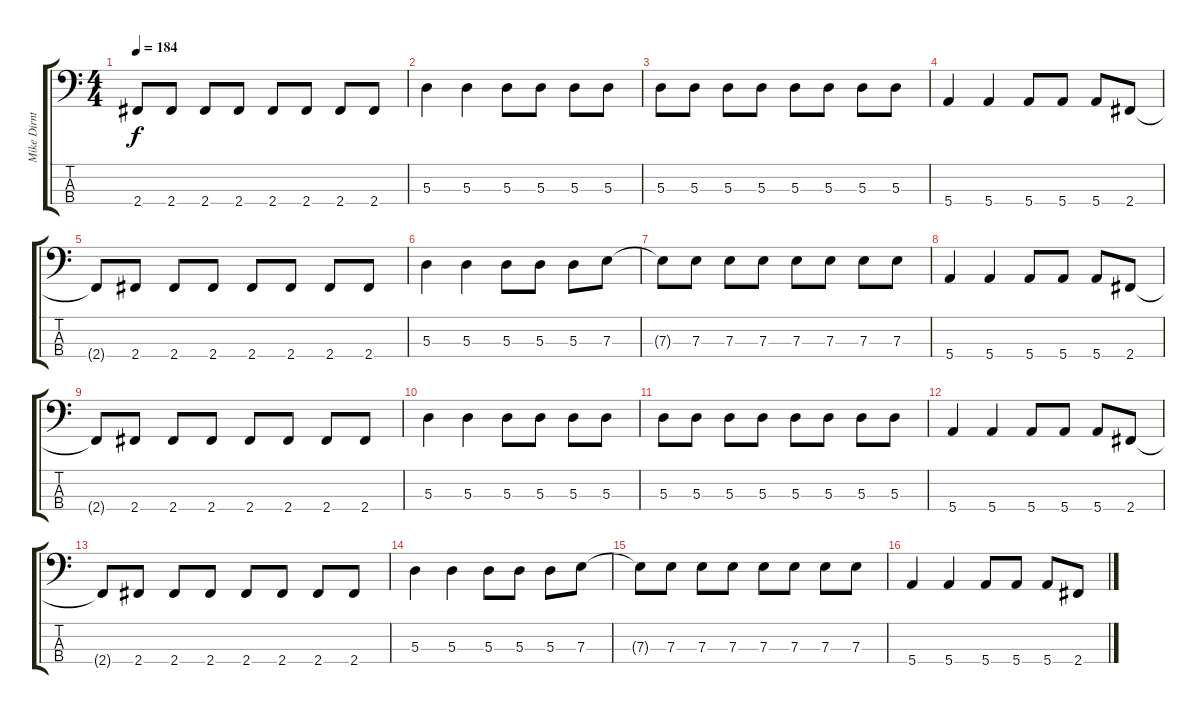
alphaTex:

\track ("Mike Dirnt (Bass)" "Mike Dirnt") {instrument electricbasspick}
\staff {score tabs}
\tuning (G2 D2 A1 E1) {hide}
\ts (4 4)
\tempo 184
\clef f4
\ks c
2.4{t}.8{dy f} 2.4.8 2.4.8 2.4.8 2.4.8 2.4.8 2.4.8 2.4.8 |
5.3.4 5.3.4 5.3.8 5.3.8 5.3.8 5.3.8 |
5.3.8 5.3.8 5.3.8 5.3.8 5.3.8 5.3.8 5.3.8 5.3.8 |
5.4.4 5.4.4 5.4.8 5.4.8 5.4.8 2.4.8 |
2.4{t}.8 2.4.8 2.4.8 2.4.8 2.4.8 2.4.8 2.4.8 2.4.8 |
5.3.4 5.3.4 5.3.8 5.3.8 5.3.8 7.3.8 |
7.3{t}.8 7.3.8 7.3.8 7.3.8 7.3.8 7.3.8 7.3.8 7.3.8 |
5.4.4 5.4.4 5.4.8 5.4.8 5.4.8 2.4.8 |
2.4{t}.8 2.4.8 2.4.8 2.4.8 2.4.8 2.4.8 2.4.8 2.4.8 |
5.3.4 5.3.4 5.3.8 5.3.8 5.3.8 5.3.8 |
5.3.8 5.3.8 5.3.8 5.3.8 5.3.8 5.3.8 5.3.8 5.3.8 |
5.4.4 5.4.4 5.4.8 5.4.8 5.4.8 2.4.8 |
2.4{t}.8 2.4.8 2.4.8 2.4.8 2.4.8 2.4.8 2.4.8 2.4.8 |
5.3.4 5.3.4 5.3.8 5.3.8 5.3.8 7.3.8 |
7.3{t}.8 7.3.8 7.3.8 7.3.8 7.3.8 7.3.8 7.3.8 7.3.8 |
5.4.4 5.4.4 5.4.8 5.4.8 5.4.8 2.4.8
